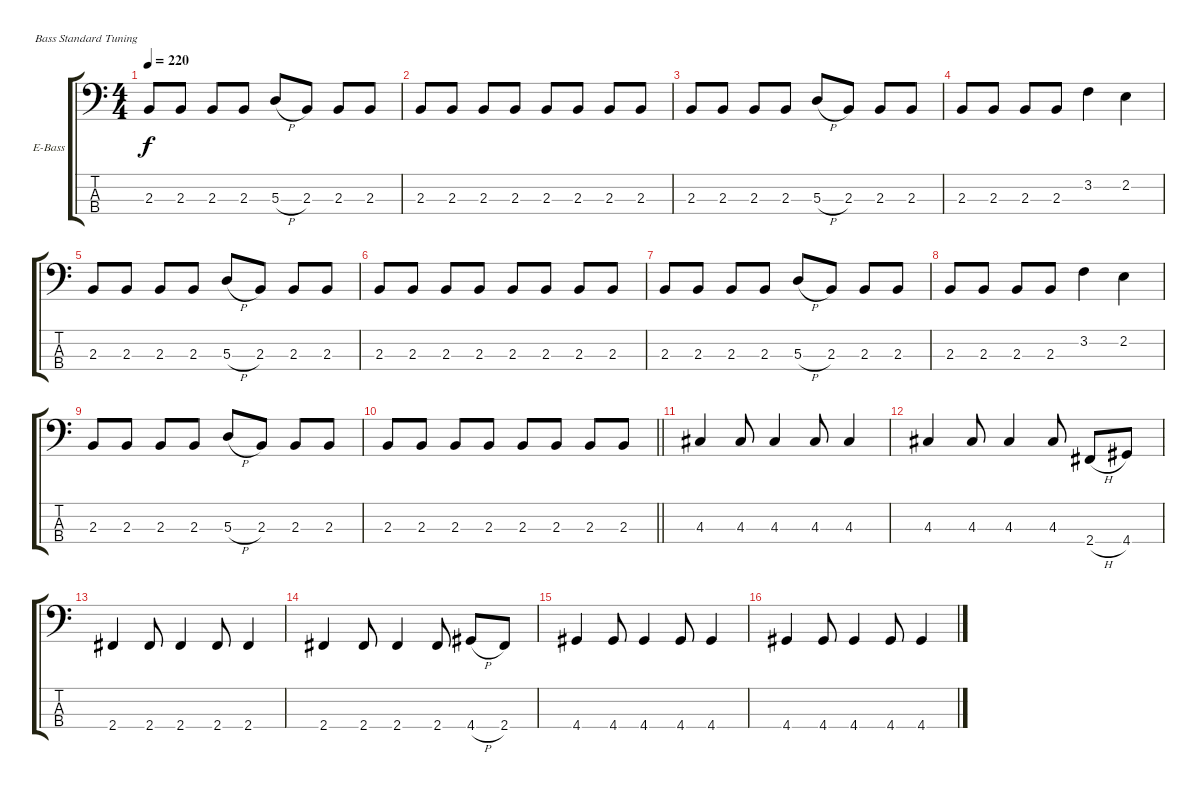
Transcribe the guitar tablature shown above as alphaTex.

\bracketExtendMode groupsimilarinstruments
\firstSystemTrackNameOrientation horizontal
\otherSystemsTrackNameOrientation horizontal
\track ("Peter Baltes" "E-Bass") {instrument electricbassfinger}
\staff {score tabs}
\tuning (G2 D2 A1 E1)
\ts (4 4)
\tempo 220
\clef f4
\ks c
2.3.8{dy f} 2.3.8 2.3.8 2.3.8 5.3{h}.8 2.3.8 2.3.8 2.3.8 |
2.3.8 2.3.8 2.3.8 2.3.8 2.3.8 2.3.8 2.3.8 2.3.8 |
2.3.8 2.3.8 2.3.8 2.3.8 5.3{h}.8 2.3.8 2.3.8 2.3.8 |
2.3.8 2.3.8 2.3.8 2.3.8 3.2.4 2.2.4 |
2.3.8 2.3.8 2.3.8 2.3.8 5.3{h}.8 2.3.8 2.3.8 2.3.8 |
2.3.8 2.3.8 2.3.8 2.3.8 2.3.8 2.3.8 2.3.8 2.3.8 |
2.3.8 2.3.8 2.3.8 2.3.8 5.3{h}.8 2.3.8 2.3.8 2.3.8 |
2.3.8 2.3.8 2.3.8 2.3.8 3.2.4 2.2.4 |
2.3.8 2.3.8 2.3.8 2.3.8 5.3{h}.8 2.3.8 2.3.8 2.3.8 |
\barLineRight lightlight
2.3.8 2.3.8 2.3.8 2.3.8 2.3.8 2.3.8 2.3.8 2.3.8 |
4.3.4 4.3.8 4.3.4 4.3.8 4.3.4 |
4.3.4 4.3.8 4.3.4 4.3.8 2.4{h}.8 4.4.8 |
2.4.4 2.4.8 2.4.4 2.4.8 2.4.4 |
2.4.4 2.4.8 2.4.4 2.4.8 4.4{h}.8 2.4.8 |
4.4.4 4.4.8 4.4.4 4.4.8 4.4.4 |
4.4.4 4.4.8 4.4.4 4.4.8 4.4.4
